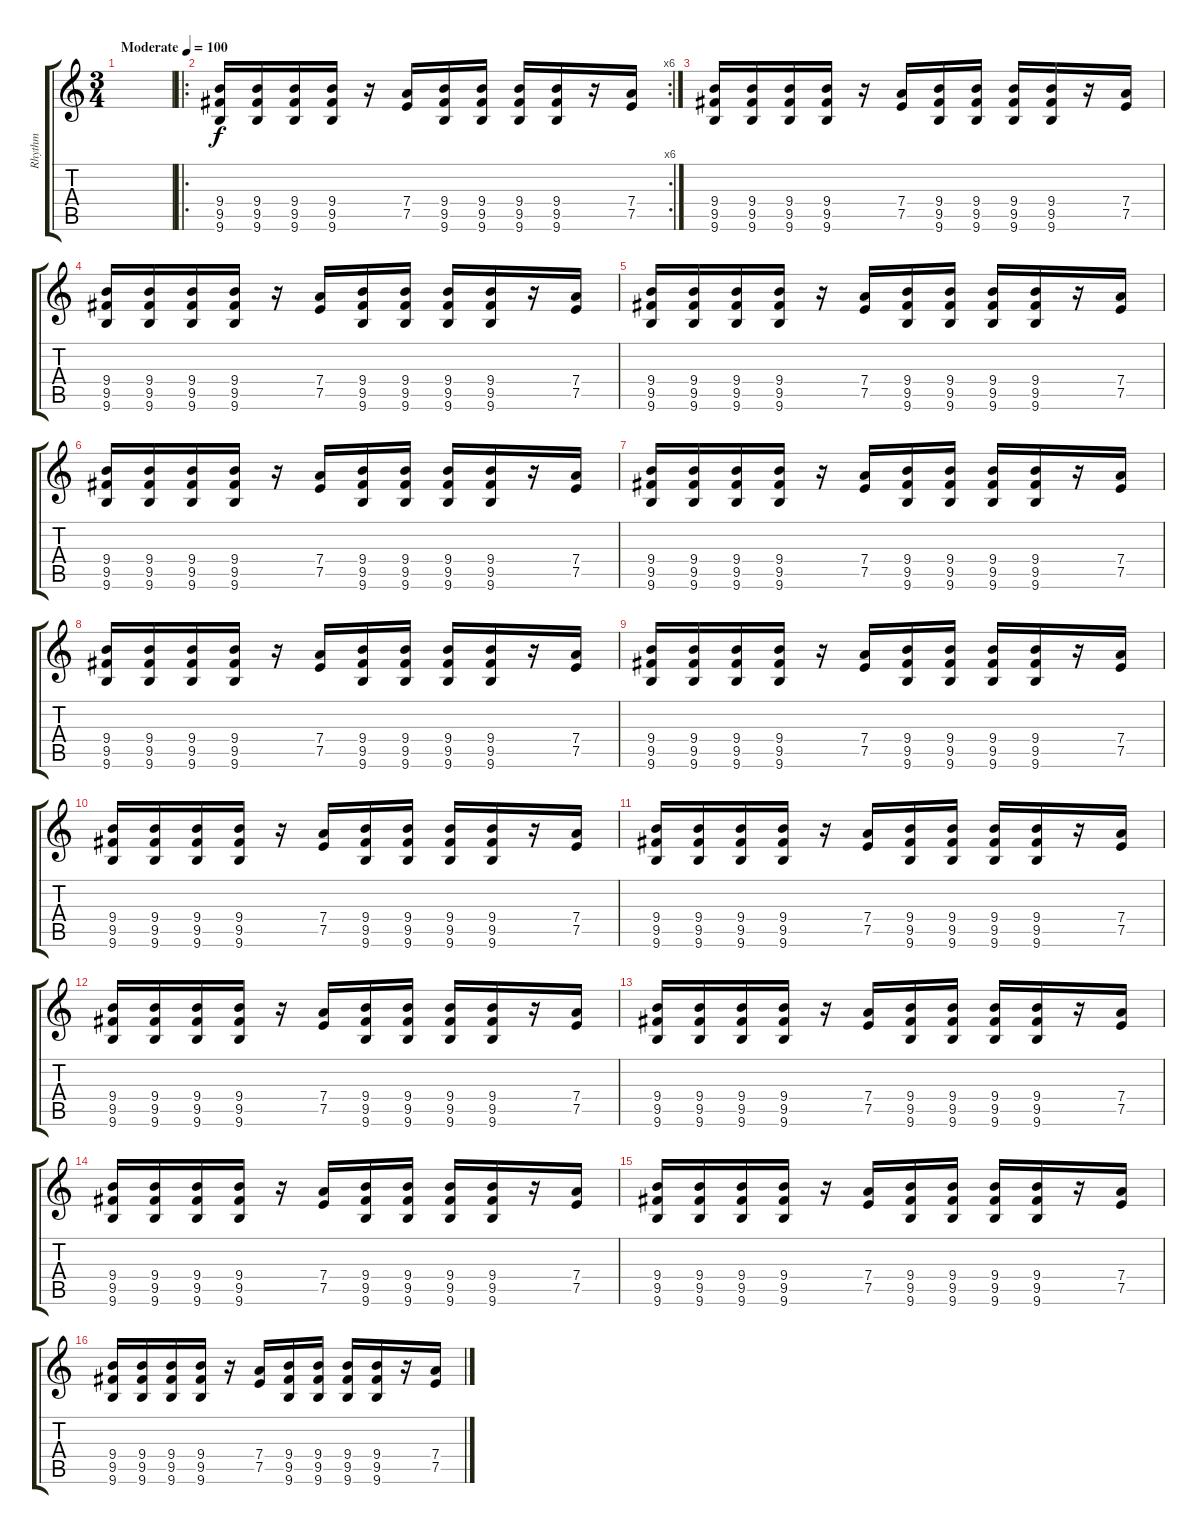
\track ("Rhythm" "Rhythm") {instrument overdrivenguitar}
\staff {score tabs}
\tuning (E4 B3 G3 D3 A2 D2) {hide}
\ts (3 4)
\tempo (100 "Moderate")
\clef g2
\ks c
|
\ro
\rc 6
(9.4 9.5 9.6).16 (9.4 9.5 9.6).16 (9.4 9.5 9.6).16 (9.4 9.5 9.6).16 r.16 (7.4 7.5).16 (9.4 9.5 9.6).16 (9.4 9.5 9.6).16 (9.4 9.5 9.6).16 (9.4 9.5 9.6).16 r.16 (7.4 7.5).16 |
(9.4 9.5 9.6).16 (9.4 9.5 9.6).16 (9.4 9.5 9.6).16 (9.4 9.5 9.6).16 r.16 (7.4 7.5).16 (9.4 9.5 9.6).16 (9.4 9.5 9.6).16 (9.4 9.5 9.6).16 (9.4 9.5 9.6).16 r.16 (7.4 7.5).16 |
(9.4 9.5 9.6).16 (9.4 9.5 9.6).16 (9.4 9.5 9.6).16 (9.4 9.5 9.6).16 r.16 (7.4 7.5).16 (9.4 9.5 9.6).16 (9.4 9.5 9.6).16 (9.4 9.5 9.6).16 (9.4 9.5 9.6).16 r.16 (7.4 7.5).16 |
(9.4 9.5 9.6).16 (9.4 9.5 9.6).16 (9.4 9.5 9.6).16 (9.4 9.5 9.6).16 r.16 (7.4 7.5).16 (9.4 9.5 9.6).16 (9.4 9.5 9.6).16 (9.4 9.5 9.6).16 (9.4 9.5 9.6).16 r.16 (7.4 7.5).16 |
(9.4 9.5 9.6).16 (9.4 9.5 9.6).16 (9.4 9.5 9.6).16 (9.4 9.5 9.6).16 r.16 (7.4 7.5).16 (9.4 9.5 9.6).16 (9.4 9.5 9.6).16 (9.4 9.5 9.6).16 (9.4 9.5 9.6).16 r.16 (7.4 7.5).16 |
(9.4 9.5 9.6).16 (9.4 9.5 9.6).16 (9.4 9.5 9.6).16 (9.4 9.5 9.6).16 r.16 (7.4 7.5).16 (9.4 9.5 9.6).16 (9.4 9.5 9.6).16 (9.4 9.5 9.6).16 (9.4 9.5 9.6).16 r.16 (7.4 7.5).16 |
(9.4 9.5 9.6).16 (9.4 9.5 9.6).16 (9.4 9.5 9.6).16 (9.4 9.5 9.6).16 r.16 (7.4 7.5).16 (9.4 9.5 9.6).16 (9.4 9.5 9.6).16 (9.4 9.5 9.6).16 (9.4 9.5 9.6).16 r.16 (7.4 7.5).16 |
(9.4 9.5 9.6).16 (9.4 9.5 9.6).16 (9.4 9.5 9.6).16 (9.4 9.5 9.6).16 r.16 (7.4 7.5).16 (9.4 9.5 9.6).16 (9.4 9.5 9.6).16 (9.4 9.5 9.6).16 (9.4 9.5 9.6).16 r.16 (7.4 7.5).16 |
(9.4 9.5 9.6).16 (9.4 9.5 9.6).16 (9.4 9.5 9.6).16 (9.4 9.5 9.6).16 r.16 (7.4 7.5).16 (9.4 9.5 9.6).16 (9.4 9.5 9.6).16 (9.4 9.5 9.6).16 (9.4 9.5 9.6).16 r.16 (7.4 7.5).16 |
(9.4 9.5 9.6).16 (9.4 9.5 9.6).16 (9.4 9.5 9.6).16 (9.4 9.5 9.6).16 r.16 (7.4 7.5).16 (9.4 9.5 9.6).16 (9.4 9.5 9.6).16 (9.4 9.5 9.6).16 (9.4 9.5 9.6).16 r.16 (7.4 7.5).16 |
(9.4 9.5 9.6).16 (9.4 9.5 9.6).16 (9.4 9.5 9.6).16 (9.4 9.5 9.6).16 r.16 (7.4 7.5).16 (9.4 9.5 9.6).16 (9.4 9.5 9.6).16 (9.4 9.5 9.6).16 (9.4 9.5 9.6).16 r.16 (7.4 7.5).16 |
(9.4 9.5 9.6).16 (9.4 9.5 9.6).16 (9.4 9.5 9.6).16 (9.4 9.5 9.6).16 r.16 (7.4 7.5).16 (9.4 9.5 9.6).16 (9.4 9.5 9.6).16 (9.4 9.5 9.6).16 (9.4 9.5 9.6).16 r.16 (7.4 7.5).16 |
(9.4 9.5 9.6).16 (9.4 9.5 9.6).16 (9.4 9.5 9.6).16 (9.4 9.5 9.6).16 r.16 (7.4 7.5).16 (9.4 9.5 9.6).16 (9.4 9.5 9.6).16 (9.4 9.5 9.6).16 (9.4 9.5 9.6).16 r.16 (7.4 7.5).16 |
(9.4 9.5 9.6).16 (9.4 9.5 9.6).16 (9.4 9.5 9.6).16 (9.4 9.5 9.6).16 r.16 (7.4 7.5).16 (9.4 9.5 9.6).16 (9.4 9.5 9.6).16 (9.4 9.5 9.6).16 (9.4 9.5 9.6).16 r.16 (7.4 7.5).16 |
(9.4 9.5 9.6).16 (9.4 9.5 9.6).16 (9.4 9.5 9.6).16 (9.4 9.5 9.6).16 r.16 (7.4 7.5).16 (9.4 9.5 9.6).16 (9.4 9.5 9.6).16 (9.4 9.5 9.6).16 (9.4 9.5 9.6).16 r.16 (7.4 7.5).16
